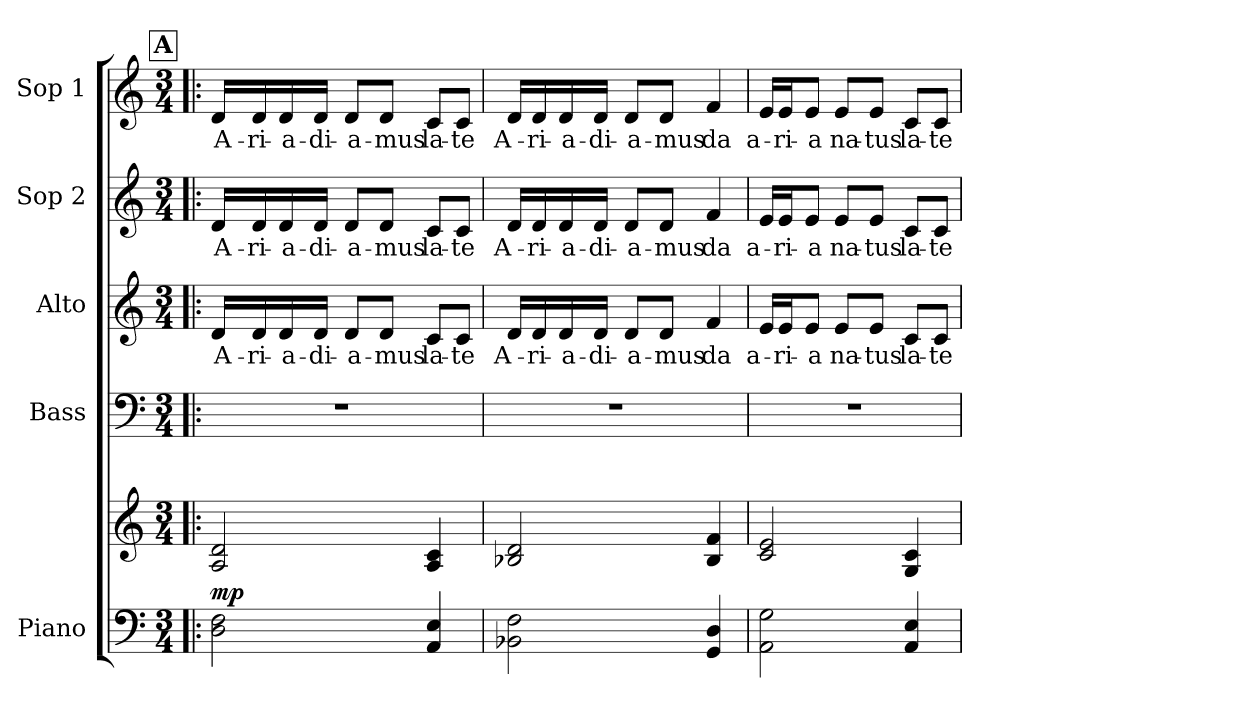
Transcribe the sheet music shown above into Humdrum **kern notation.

**kern	**kern	**dynam	**kern	**kern	**text	**kern	**text	**kern	**text
*part5	*part5	*part5	*part4	*part3	*part3	*part2	*part2	*part1	*part1
*staff6	*staff5	*staff5/6	*staff4	*staff3	*staff3	*staff2	*staff2	*staff1	*staff1
*I"Piano	*	*	*I"Bass	*I"Alto	*	*I"Sop 2	*	*I"Sop 1	*
*I'Pno.	*	*	*I'B.	*I'A.	*	*I'S.2	*	*I'S.1	*
!!LO:LB:g=z
*clefF4	*clefG2	*	*clefF4	*clefG2	*	*clefG2	*	*clefG2	*
*k[]	*k[]	*	*k[]	*k[]	*	*k[]	*	*k[]	*
*M3/4	*M3/4	*	*M3/4	*M3/4	*	*M3/4	*	*M3/4	*
!!LO:REH:place=s1:a:B:fs=15.4267:t=A
=7!|:	=7!|:	=7!|:	=7!|:	=7!|:	=7!|:	=7!|:	=7!|:	=7!|:	=7!|:
!	!	!LO:DY:a=2	!	!	!	!	!	!	!
2D\ 2F\	2A/ 2d/	mp	2.r	16d/LL	A-	16d/LL	A-	16d/LL	A-
.	.	.	.	16d/	-ri-	16d/	-ri-	16d/	-ri-
.	.	.	.	16d/	-a-	16d/	-a-	16d/	-a-
.	.	.	.	16d/JJ	-di-	16d/JJ	-di-	16d/JJ	-di-
.	.	.	.	8d/L	-a-	8d/L	-a-	8d/L	-a-
.	.	.	.	8d/J	-mus	8d/J	-mus	8d/J	-mus
4AA/ 4E/	4A/ 4c/	.	.	8c/L	la-	8c/L	la-	8c/L	la-
.	.	.	.	8c/J	-te	8c/J	-te	8c/J	-te
=8	=8	=8	=8	=8	=8	=8	=8	=8	=8
2BB-X\ 2F\	2B-X/ 2d/	.	2.r	16d/LL	A-	16d/LL	A-	16d/LL	A-
.	.	.	.	16d/	-ri-	16d/	-ri-	16d/	-ri-
.	.	.	.	16d/	-a-	16d/	-a-	16d/	-a-
.	.	.	.	16d/JJ	-di-	16d/JJ	-di-	16d/JJ	-di-
.	.	.	.	8d/L	-a-	8d/L	-a-	8d/L	-a-
.	.	.	.	8d/J	-mus	8d/J	-mus	8d/J	-mus
4GG/ 4D/	4B-/ 4f/	.	.	4f/	da	4f/	da	4f/	da
=9	=9	=9	=9	=9	=9	=9	=9	=9	=9
2AA\ 2G\	2c/ 2e/	.	2.r	16e/LL	a-	16e/LL	a-	16e/LL	a-
.	.	.	.	16e/J	-ri-	16e/J	-ri-	16e/J	-ri-
.	.	.	.	8e/J	-a	8e/J	-a	8e/J	-a
.	.	.	.	8e/L	na-	8e/L	na-	8e/L	na-
.	.	.	.	8e/J	-tus	8e/J	-tus	8e/J	-tus
4AA/ 4E/	4G/ 4c/	.	.	8c/L	la-	8c/L	la-	8c/L	la-
.	.	.	.	8c/J	-te	8c/J	-te	8c/J	-te
=	=	=	=	=	=	=	=	=	=
*-	*-	*-	*-	*-	*-	*-	*-	*-	*-
